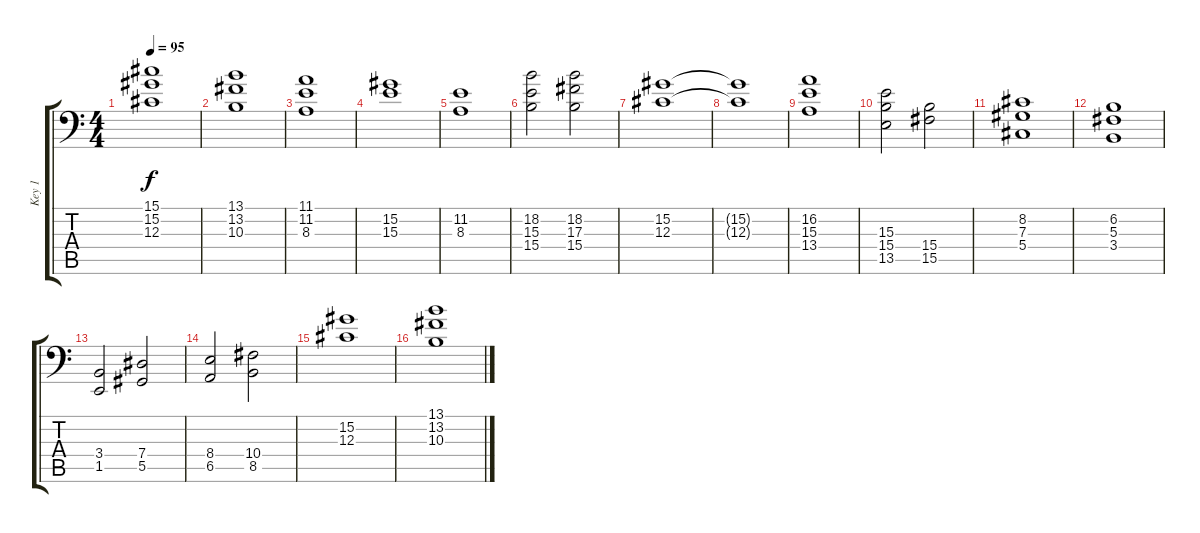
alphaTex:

\track ("Key 1" "Key 1") {instrument stringensemble1}
\staff {score tabs}
\tuning (Bb3 F3 Db3 Ab2 Eb2 Bb1) {hide}
\ts (4 4)
\tempo 95
\clef f4
\ks c
(15.1 15.2 12.3).1{dy f} |
(13.1 13.2 10.3).1 |
(11.1 11.2 8.3).1 |
(15.2 15.3).1 |
(11.2 8.3).1 |
(18.2 15.3 15.4).2 (18.2 17.3 15.4).2 |
(15.2 12.3).1 |
(15.2{t} 12.3{t}).1 |
(16.2 15.3 13.4).1 |
(15.3 15.4 13.5).2 (15.4 15.5).2 |
(8.2 7.3 5.4).1 |
(6.2 5.3 3.4).1 |
(3.4 1.5).2 (7.4 5.5).2 |
(8.4 6.5).2 (10.4 8.5).2 |
(15.2 12.3).1 |
(13.1 13.2 10.3).1
